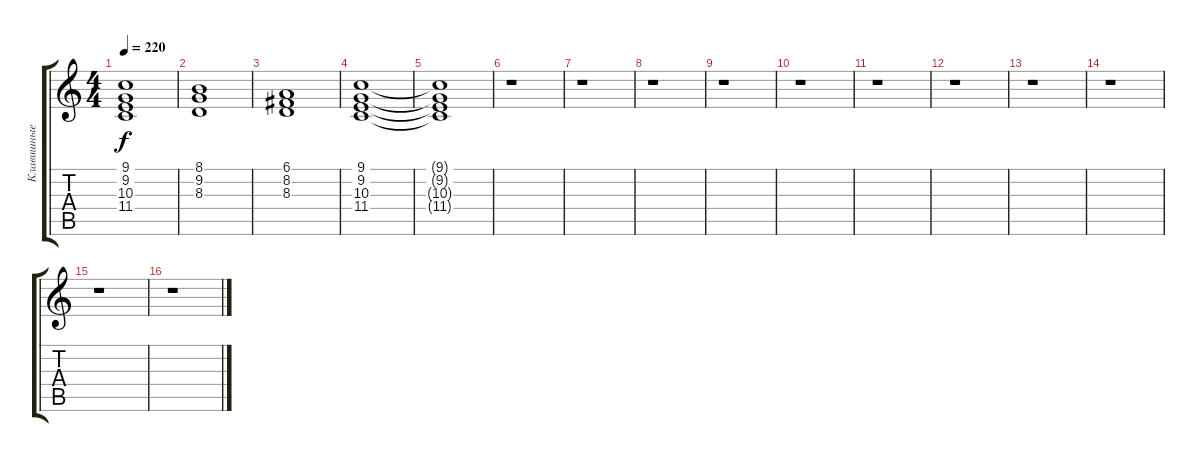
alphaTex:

\track ("Клавишные ( left )" "Клавишные ") {instrument stringensemble1}
\staff {score tabs}
\tuning (Eb4 Bb3 Gb3 Db3 Ab2 Eb2) {hide}
\ts (4 4)
\tempo 220
\clef g2
\ks c
(9.1{t} 9.2{t} 10.3{t} 11.4{t}).1{dy f} |
(8.1 9.2 8.3).1 |
(6.1 8.2 8.3).1 |
(9.1 9.2 10.3 11.4).1 |
(9.1{t} 9.2{t} 10.3{t} 11.4{t}).1 |
r.1 |
r.1 |
r.1 |
r.1 |
r.1 |
r.1 |
r.1 |
r.1 |
r.1 |
r.1 |
r.1
